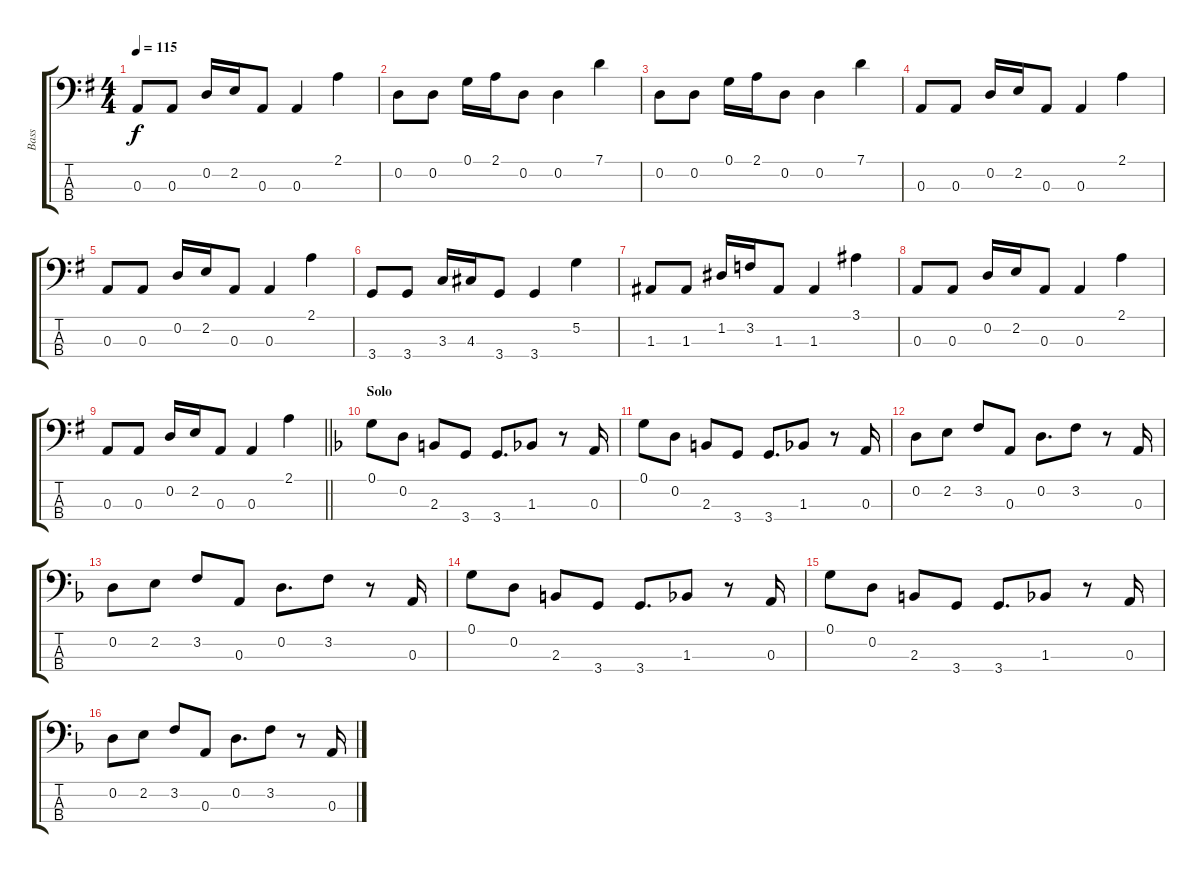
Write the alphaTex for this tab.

\track ("Bass" "Bass") {instrument electricbassfinger}
\staff {score tabs}
\tuning (G2 D2 A1 E1) {hide}
\ts (4 4)
\tempo 115
\clef f4
\ks g
0.3.8{dy f} 0.3.8 0.2.16 2.2.16 0.3.8 0.3.4 2.1.4 |
0.2.8 0.2.8 0.1.16 2.1.16 0.2.8 0.2.4 7.1.4 |
0.2.8 0.2.8 0.1.16 2.1.16 0.2.8 0.2.4 7.1.4 |
0.3.8 0.3.8 0.2.16 2.2.16 0.3.8 0.3.4 2.1.4 |
0.3.8 0.3.8 0.2.16 2.2.16 0.3.8 0.3.4 2.1.4 |
3.4.8 3.4.8 3.3.16 4.3.16 3.4.8 3.4.4 5.2.4 |
1.3.8 1.3.8 1.2.16 3.2.16 1.3.8 1.3.4 3.1.4 |
0.3.8 0.3.8 0.2.16 2.2.16 0.3.8 0.3.4 2.1.4 |
\barLineRight lightlight
0.3.8 0.3.8 0.2.16 2.2.16 0.3.8 0.3.4 2.1.4 |
\section ("" "Solo")
\ks dminor
0.1.8 0.2.8 2.3.8 3.4.8 3.4.8{d} 1.3.8 r.8 0.3.16 |
0.1.8 0.2.8 2.3.8 3.4.8 3.4.8{d} 1.3.8 r.8 0.3.16 |
0.2.8 2.2.8 3.2.8 0.3.8 0.2.8{d} 3.2.8 r.8 0.3.16 |
0.2.8 2.2.8 3.2.8 0.3.8 0.2.8{d} 3.2.8 r.8 0.3.16 |
0.1.8 0.2.8 2.3.8 3.4.8 3.4.8{d} 1.3.8 r.8 0.3.16 |
0.1.8 0.2.8 2.3.8 3.4.8 3.4.8{d} 1.3.8 r.8 0.3.16 |
0.2.8 2.2.8 3.2.8 0.3.8 0.2.8{d} 3.2.8 r.8 0.3.16
